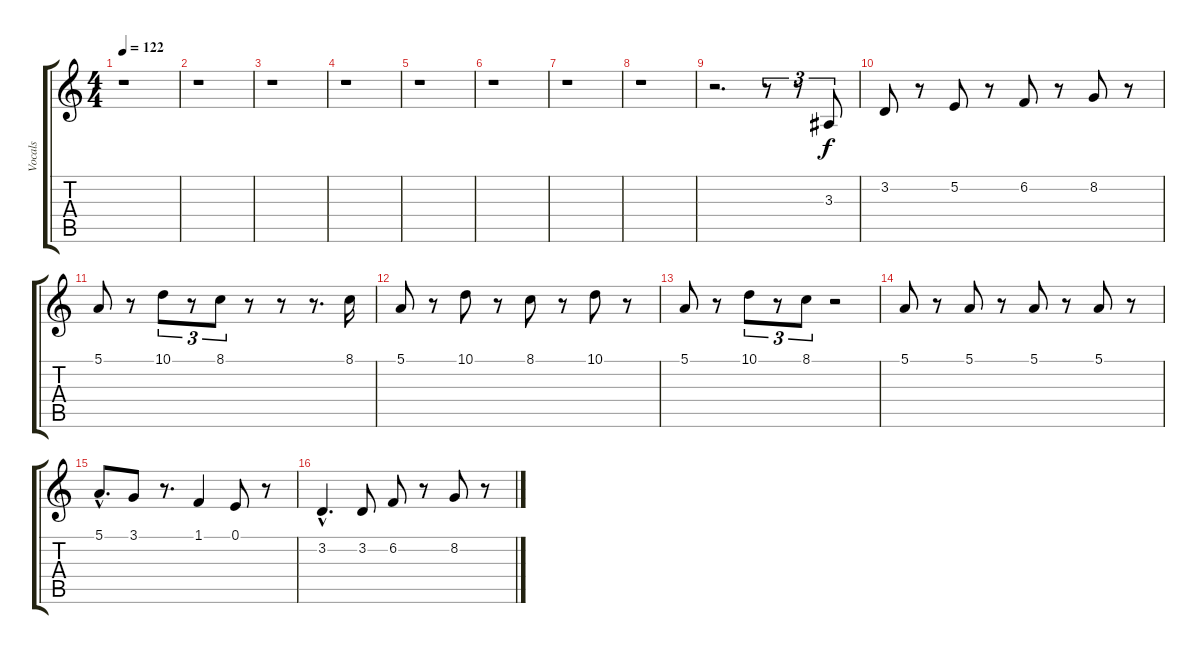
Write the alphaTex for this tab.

\track ("Vocals" "Vocals") {instrument flute}
\staff {score tabs}
\tuning (E4 B3 G3 D3 A2 E2) {hide}
\ts (4 4)
\tempo 122
\clef g2
\ks c
r.1{dy f instrument flute} |
r.1 |
r.1 |
r.1 |
r.1 |
r.1 |
r.1 |
r.1 |
r.2{d} r.8{tu (3 2)} r.8{tu (3 2)} 3.3.8{tu (3 2)} |
3.2.8 r.8 5.2.8 r.8 6.2.8 r.8 8.2.8 r.8 |
5.1.8 r.8 10.1.8{tu (3 2)} r.8{tu (3 2)} 8.1.8{tu (3 2)} r.8 r.8 r.8{d} 8.1.16 |
5.1.8 r.8 10.1.8 r.8 8.1.8 r.8 10.1.8 r.8 |
5.1.8 r.8 10.1.8{tu (3 2)} r.8{tu (3 2)} 8.1.8{tu (3 2)} r.2 |
5.1.8 r.8 5.1.8 r.8 5.1.8 r.8 5.1.8 r.8 |
5.1{hac}.8{d} 3.1.8 r.8{d} 1.1.4 0.1.8 r.8 |
3.2{hac}.4{d} 3.2.8 6.2.8 r.8 8.2.8 r.8
